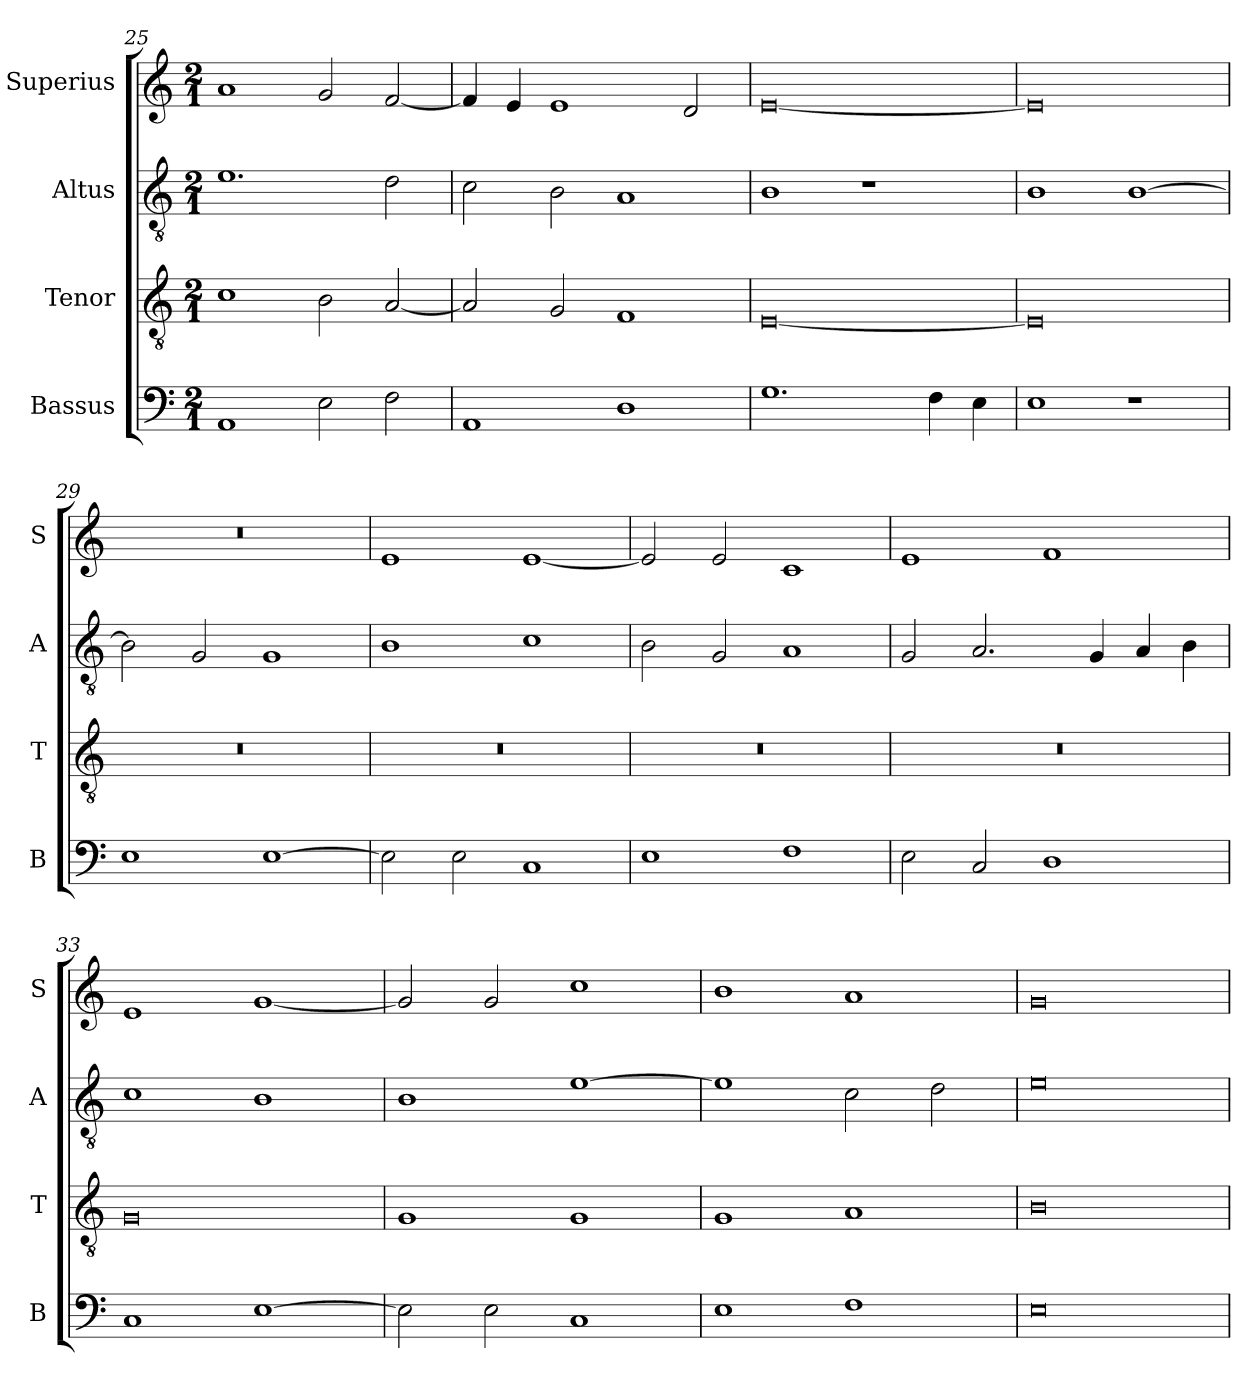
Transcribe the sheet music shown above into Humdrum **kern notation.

**kern	**kern	**kern	**kern
*part4	*part3	*part2	*part1
*staff4	*staff3	*staff2	*staff1
*I"Bassus	*I"Tenor	*I"Altus	*I"Superius
*I'B	*I'T	*I'A	*I'S
*clefF4	*clefGv2	*clefGv2	*clefG2
*k[]	*k[]	*k[]	*k[]
*C:	*C:	*C:	*C:
*M2/1	*M2/1	*M2/1	*M2/1
=25	=25	=25	=25
1AA	1c	1.e	1a
2E	2B	.	2g
2F	[2A	2d	[2f
=26	=26	=26	=26
1AA	2A]	2c	4f]
.	.	.	4e
.	2G	2B	1e
1D	1F	1A	.
.	.	.	2d
=27	=27	=27	=27
1.G	[0E	1B	[0e
.	.	1r	.
4F	.	.	.
4E	.	.	.
=28	=28	=28	=28
1E	0E]	1B	0e]
1r	.	[1B	.
=29	=29	=29	=29
1E	0r	2B]	0r
.	.	2G	.
[1E	.	1G	.
=30	=30	=30	=30
2E]	0r	1B	1e
2E	.	.	.
1C	.	1c	[1e
=31	=31	=31	=31
1E	0r	2B	2e]
.	.	2G	2e
1F	.	1A	1c
=32	=32	=32	=32
2E	0r	2G	1e
2C	.	2.A	.
1D	.	.	1f
.	.	4G	.
.	.	4A	.
.	.	4B	.
=33	=33	=33	=33
1C	0G	1c	1e
[1E	.	1B	[1g
=34	=34	=34	=34
2E]	1G	1B	2g]
2E	.	.	2g
1C	1G	[1e	1cc
=35	=35	=35	=35
1E	1G	1e]	1b
1F	1A	2c	1a
.	.	2d	.
=36	=36	=36	=36
0E	0B	0e	0g
=	=	=	=
*-	*-	*-	*-
